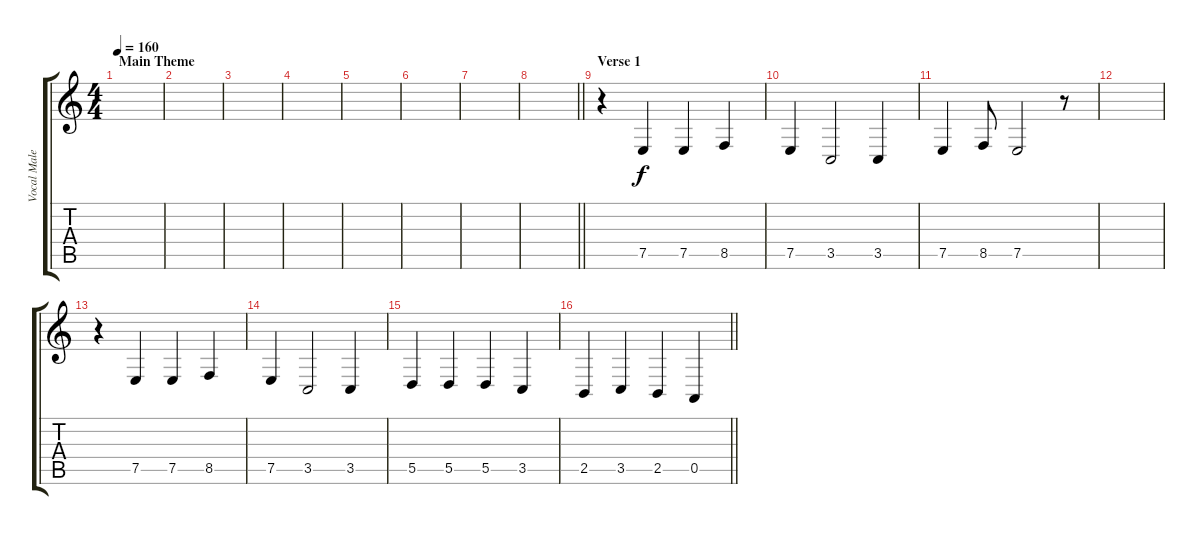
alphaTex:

\track ("Vocal Male" "Vocal Male") {instrument lead2sawtooth}
\staff {score tabs}
\tuning (E4 B3 G3 D3 A2 E2) {hide}
\ts (4 4)
\section ("" "Main Theme")
\tempo 160
\clef g2
\ks c
|
|
|
|
|
|
|
\barLineRight lightlight
|
\section ("" "Verse 1")
r.4 7.5.4 7.5.4 8.5.4 |
7.5.4 3.5.2 3.5.4 |
7.5.4 8.5.8 7.5.2 r.8 |
|
r.4 7.5.4 7.5.4 8.5.4 |
7.5.4 3.5.2 3.5.4 |
5.5.4 5.5.4 5.5.4 3.5.4 |
\barLineRight lightlight
2.5.4 3.5.4 2.5.4 0.5.4
